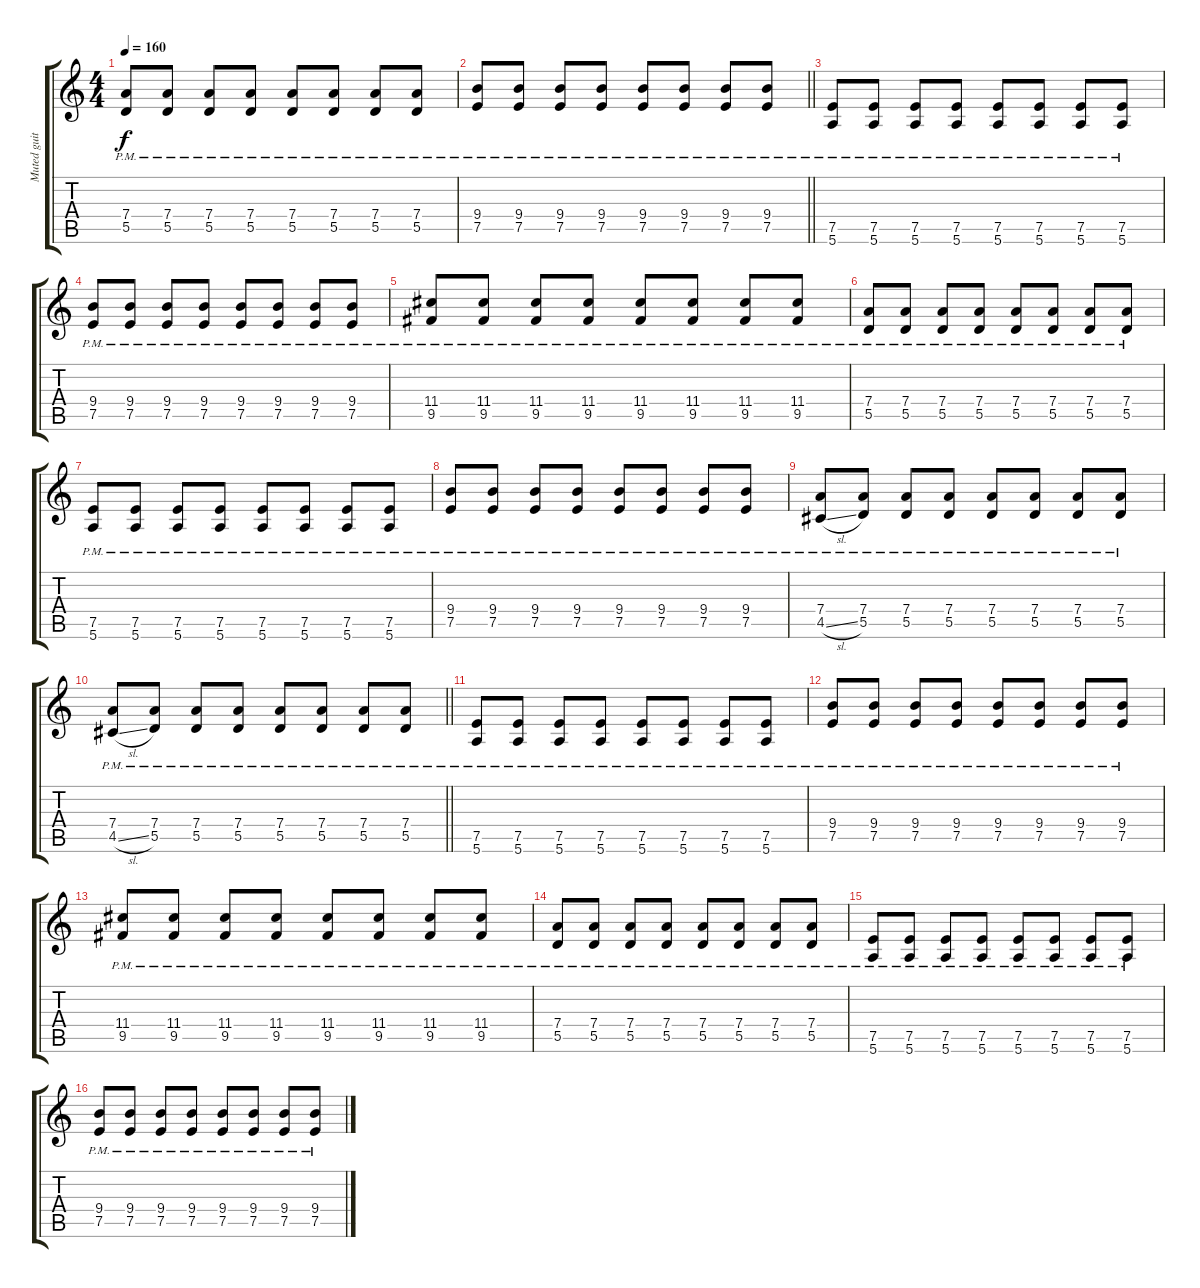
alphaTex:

\track ("Muted guitar" "Muted guit") {instrument overdrivenguitar}
\staff {score tabs}
\tuning (E4 B3 G3 D3 A2 E2) {hide}
\ts (4 4)
\tempo 160
\clef g2
\ks c
(7.4{pm} 5.5{pm}).8{dy f} (7.4{pm} 5.5{pm}).8 (7.4{pm} 5.5{pm}).8 (7.4{pm} 5.5{pm}).8 (7.4{pm} 5.5{pm}).8 (7.4{pm} 5.5{pm}).8 (7.4{pm} 5.5{pm}).8 (7.4{pm} 5.5{pm}).8 |
\barLineRight lightlight
(9.4{pm} 7.5{pm}).8 (9.4{pm} 7.5{pm}).8 (9.4{pm} 7.5{pm}).8 (9.4{pm} 7.5{pm}).8 (9.4{pm} 7.5{pm}).8 (9.4{pm} 7.5{pm}).8 (9.4{pm} 7.5{pm}).8 (9.4{pm} 7.5{pm}).8 |
(7.5{pm} 5.6{pm}).8 (7.5{pm} 5.6{pm}).8 (7.5{pm} 5.6{pm}).8 (7.5{pm} 5.6{pm}).8 (7.5{pm} 5.6{pm}).8 (7.5{pm} 5.6{pm}).8 (7.5{pm} 5.6{pm}).8 (7.5{pm} 5.6{pm}).8 |
(9.4{pm} 7.5{pm}).8 (9.4{pm} 7.5{pm}).8 (9.4{pm} 7.5{pm}).8 (9.4{pm} 7.5{pm}).8 (9.4{pm} 7.5{pm}).8 (9.4{pm} 7.5{pm}).8 (9.4{pm} 7.5{pm}).8 (9.4{pm} 7.5{pm}).8 |
(11.4{pm} 9.5{pm}).8 (11.4{pm} 9.5{pm}).8 (11.4{pm} 9.5{pm}).8 (11.4{pm} 9.5{pm}).8 (11.4{pm} 9.5{pm}).8 (11.4{pm} 9.5{pm}).8 (11.4{pm} 9.5{pm}).8 (11.4{pm} 9.5{pm}).8 |
(7.4{pm} 5.5{pm}).8 (7.4{pm} 5.5{pm}).8 (7.4{pm} 5.5{pm}).8 (7.4{pm} 5.5{pm}).8 (7.4{pm} 5.5{pm}).8 (7.4{pm} 5.5{pm}).8 (7.4{pm} 5.5{pm}).8 (7.4{pm} 5.5{pm}).8 |
(7.5{pm} 5.6{pm}).8 (7.5{pm} 5.6{pm}).8 (7.5{pm} 5.6{pm}).8 (7.5{pm} 5.6{pm}).8 (7.5{pm} 5.6{pm}).8 (7.5{pm} 5.6{pm}).8 (7.5{pm} 5.6{pm}).8 (7.5{pm} 5.6{pm}).8 |
(9.4{pm} 7.5{pm}).8 (9.4{pm} 7.5{pm}).8 (9.4{pm} 7.5{pm}).8 (9.4{pm} 7.5{pm}).8 (9.4{pm} 7.5{pm}).8 (9.4{pm} 7.5{pm}).8 (9.4{pm} 7.5{pm}).8 (9.4{pm} 7.5{pm}).8 |
(7.4{pm} 4.5{sl pm}).8 (7.4{pm} 5.5{pm}).8 (7.4{pm} 5.5{pm}).8 (7.4{pm} 5.5{pm}).8 (7.4{pm} 5.5{pm}).8 (7.4{pm} 5.5{pm}).8 (7.4{pm} 5.5{pm}).8 (7.4{pm} 5.5{pm}).8 |
\barLineRight lightlight
(7.4{pm} 4.5{sl pm}).8 (7.4{pm} 5.5{pm}).8 (7.4{pm} 5.5{pm}).8 (7.4{pm} 5.5{pm}).8 (7.4{pm} 5.5{pm}).8 (7.4{pm} 5.5{pm}).8 (7.4{pm} 5.5{pm}).8 (7.4{pm} 5.5{pm}).8 |
(7.5{pm} 5.6{pm}).8 (7.5{pm} 5.6{pm}).8 (7.5{pm} 5.6{pm}).8 (7.5{pm} 5.6{pm}).8 (7.5{pm} 5.6{pm}).8 (7.5{pm} 5.6{pm}).8 (7.5{pm} 5.6{pm}).8 (7.5{pm} 5.6{pm}).8 |
(9.4{pm} 7.5{pm}).8 (9.4{pm} 7.5{pm}).8 (9.4{pm} 7.5{pm}).8 (9.4{pm} 7.5{pm}).8 (9.4{pm} 7.5{pm}).8 (9.4{pm} 7.5{pm}).8 (9.4{pm} 7.5{pm}).8 (9.4{pm} 7.5{pm}).8 |
(11.4{pm} 9.5{pm}).8 (11.4{pm} 9.5{pm}).8 (11.4{pm} 9.5{pm}).8 (11.4{pm} 9.5{pm}).8 (11.4{pm} 9.5{pm}).8 (11.4{pm} 9.5{pm}).8 (11.4{pm} 9.5{pm}).8 (11.4{pm} 9.5{pm}).8 |
(7.4{pm} 5.5{pm}).8 (7.4{pm} 5.5{pm}).8 (7.4{pm} 5.5{pm}).8 (7.4{pm} 5.5{pm}).8 (7.4{pm} 5.5{pm}).8 (7.4{pm} 5.5{pm}).8 (7.4{pm} 5.5{pm}).8 (7.4{pm} 5.5{pm}).8 |
(7.5{pm} 5.6{pm}).8 (7.5{pm} 5.6{pm}).8 (7.5{pm} 5.6{pm}).8 (7.5{pm} 5.6{pm}).8 (7.5{pm} 5.6{pm}).8 (7.5{pm} 5.6{pm}).8 (7.5{pm} 5.6{pm}).8 (7.5{pm} 5.6{pm}).8 |
(9.4{pm} 7.5{pm}).8 (9.4{pm} 7.5{pm}).8 (9.4{pm} 7.5{pm}).8 (9.4{pm} 7.5{pm}).8 (9.4{pm} 7.5{pm}).8 (9.4{pm} 7.5{pm}).8 (9.4{pm} 7.5{pm}).8 (9.4{pm} 7.5{pm}).8
